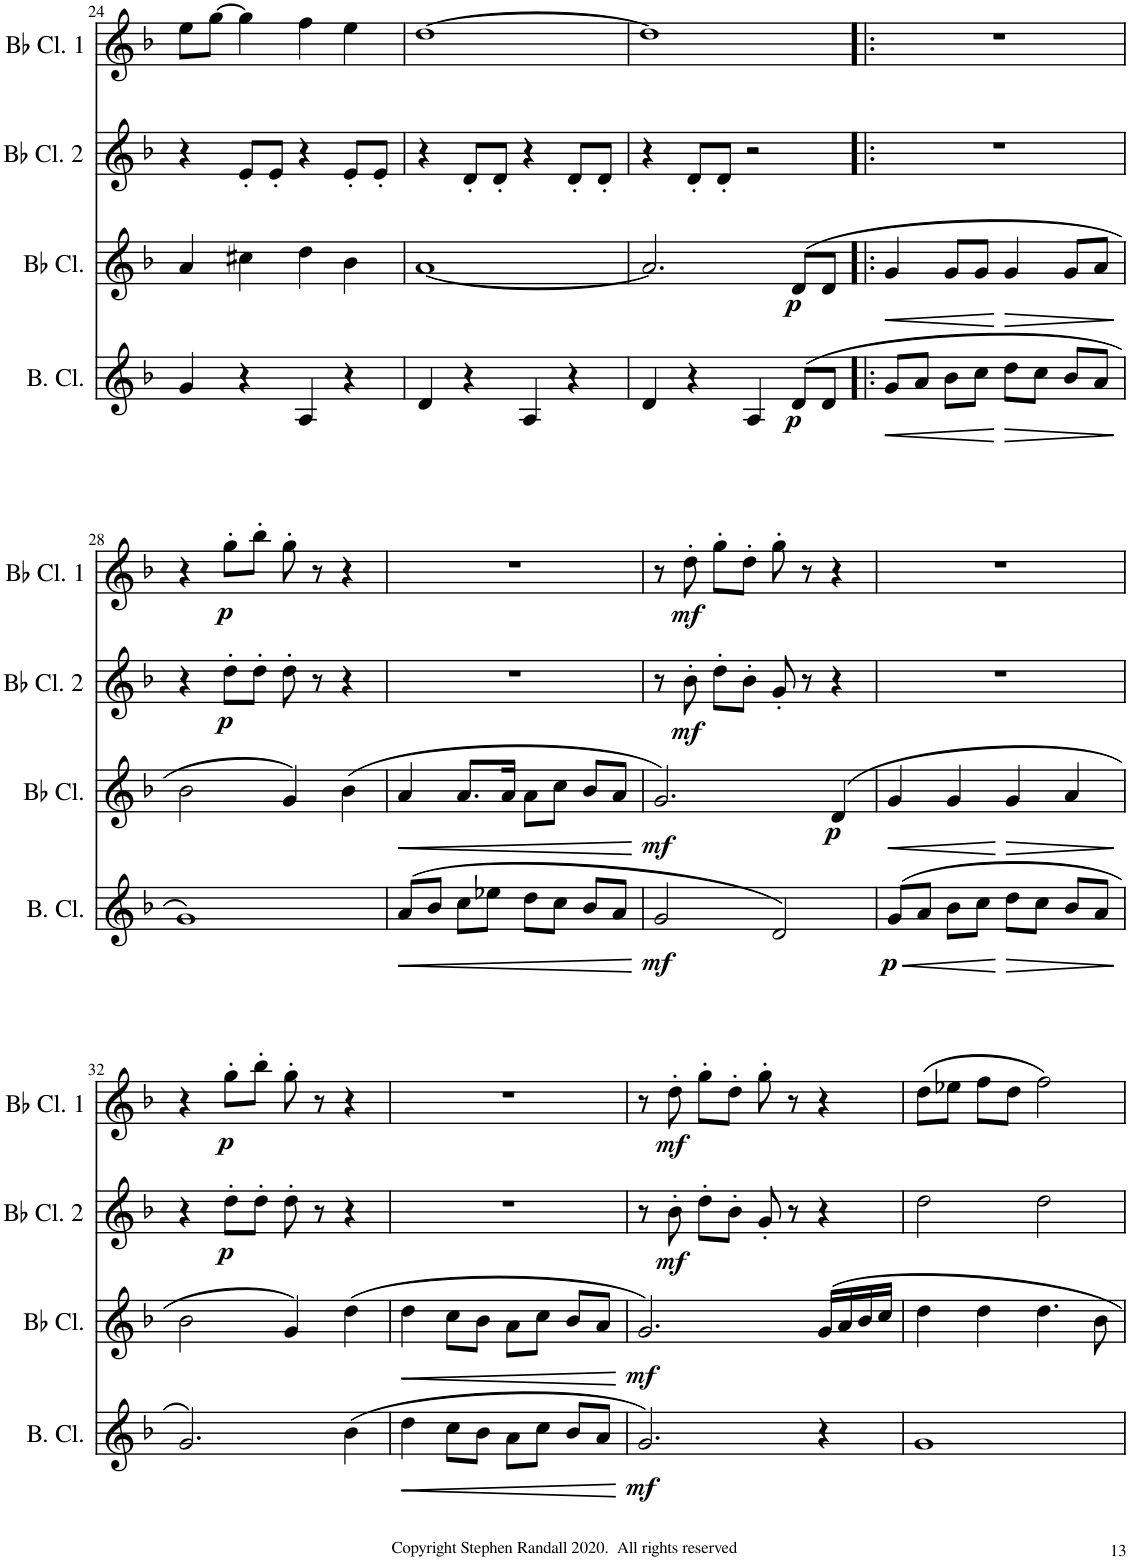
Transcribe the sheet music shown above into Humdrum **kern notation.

**kern	**dynam	**kern	**dynam	**kern	**dynam	**kern	**dynam
*part4	*part4	*part3	*part3	*part2	*part2	*part1	*part1
*staff4	*staff4	*staff3	*staff3	*staff2	*staff2	*staff1	*staff1
*I"Bass Clarinet	*	*I"Bb Clarinet	*	*I"Bb Clarinet 2	*	*I"Bb Clarinet 1	*
*I'B. Cl.	*	*I'Bb Cl.	*	*I'Bb Cl. 2	*	*I'Bb Cl. 1	*
!!LO:PB:g=z
*clefG2	*	*clefG2	*	*clefG2	*	*clefG2	*
*Trd8c14	*	*Trd1c2	*	*Trd1c2	*	*Trd1c2	*
*k[b-]	*	*k[b-]	*	*k[b-]	*	*k[b-]	*
*M4/4	*	*M4/4	*	*M4/4	*	*M4/4	*
=24	=24	=24	=24	=24	=24	=24	=24
4g/	.	4a/	.	4r	.	8ee\L	.
.	.	.	.	.	.	[8gg\J	.
4r	.	4cc#X\	.	8e'/L	.	4gg\]	.
.	.	.	.	8e'/J	.	.	.
4A/	.	4dd\	.	4r	.	4ff\	.
4r	.	4b-\	.	8e'/L	.	4ee\	.
.	.	.	.	8e'/J	.	.	.
=25	=25	=25	=25	=25	=25	=25	=25
4d/	.	[1a	.	4r	.	[1dd	.
4r	.	.	.	8d'/L	.	.	.
.	.	.	.	8d'/J	.	.	.
4A/	.	.	.	4r	.	.	.
4r	.	.	.	8d'/L	.	.	.
.	.	.	.	8d'/J	.	.	.
=26	=26	=26	=26	=26	=26	=26	=26
4d/	.	2.a/]	.	4r	.	1dd]	.
4r	.	.	.	8d'/L	.	.	.
.	.	.	.	8d'/J	.	.	.
4A/	.	.	.	2r	.	.	.
!	!LO:DY:b	!	!LO:DY:b	!	!	!	!
(8d/L	p	(8d/L	p	.	.	.	.
8d/J	.	8d/J	.	.	.	.	.
=27!|:	=27!|:	=27!|:	=27!|:	=27!|:	=27!|:	=27!|:	=27!|:
!	!LO:HP:b	!	!LO:HP:b	!	!	!	!
8g/L	<	4g/	<	1r	.	1r	.
8a/J	.	.	.	.	.	.	.
8b-\L	.	8g/L	.	.	.	.	.
8cc\J	.	8g/J	.	.	.	.	.
!	!LO:HP:n=1:b	!	!LO:HP:n=1:b	!	!	!	!
8dd\L	[ >	4g/	[ >	.	.	.	.
8cc\J	.	.	.	.	.	.	.
8b-/L	.	8g/L	.	.	.	.	.
8a/J	.	8a/J	.	.	.	.	.
.	]	.	]	.	.	.	.
!!LO:LB:g=z
=28	=28	=28	=28	=28	=28	=28	=28
1g)	.	2b-\	.	4r	.	4r	.
!	!	!	!	!	!LO:DY:b	!	!LO:DY:b
.	.	.	.	8dd'\L	p	8gg'\L	p
.	.	.	.	8dd'\J	.	8bb-'\J	.
.	.	4g/)	.	8dd'\	.	8gg'\	.
.	.	.	.	8r	.	8r	.
.	.	(4b-\	.	4r	.	4r	.
=29	=29	=29	=29	=29	=29	=29	=29
!	!LO:HP:b	!	!LO:HP:b	!	!	!	!
(8a/L	<	4a/	<	1r	.	1r	.
8b-/J	.	.	.	.	.	.	.
8cc\L	.	8.a/L	.	.	.	.	.
8ee-X\J	.	.	.	.	.	.	.
.	.	16a/Jk	.	.	.	.	.
8dd\L	.	8a\L	.	.	.	.	.
8cc\J	.	8cc\J	.	.	.	.	.
8b-/L	.	8b-/L	.	.	.	.	.
8a/J	.	8a/J	.	.	.	.	.
.	[	.	[	.	.	.	.
=30	=30	=30	=30	=30	=30	=30	=30
!	!LO:DY:b	!	!LO:DY:b	!	!	!	!
2g/	mf	2.g/)	mf	8r	.	8r	.
!	!	!	!	!	!LO:DY:b	!	!LO:DY:b
.	.	.	.	8b-'\	mf	8dd'\	mf
.	.	.	.	8dd'\L	.	8gg'\L	.
.	.	.	.	8b-'\J	.	8dd'\J	.
2d/)	.	.	.	8g'/	.	8gg'\	.
.	.	.	.	8r	.	8r	.
!	!	!	!LO:DY:b	!	!	!	!
.	.	(4d/	p	4r	.	4r	.
=31	=31	=31	=31	=31	=31	=31	=31
!	!LO:HP:b	!	!LO:HP:b	!	!	!	!
!	!LO:DY:n=1:b	!	!	!	!	!	!
(8g/L	< p	4g/	<	1r	.	1r	.
8a/J	.	.	.	.	.	.	.
8b-\L	.	4g/	.	.	.	.	.
8cc\J	.	.	.	.	.	.	.
!	!LO:HP:n=1:b	!	!LO:HP:n=1:b	!	!	!	!
8dd\L	[ >	4g/	[ >	.	.	.	.
8cc\J	.	.	.	.	.	.	.
8b-/L	.	4a/	.	.	.	.	.
8a/J	.	.	.	.	.	.	.
.	]	.	]	.	.	.	.
!!LO:LB:g=z
=32	=32	=32	=32	=32	=32	=32	=32
2.g/)	.	2b-\	.	4r	.	4r	.
!	!	!	!	!	!LO:DY:b	!	!LO:DY:b
.	.	.	.	8dd'\L	p	8gg'\L	p
.	.	.	.	8dd'\J	.	8bb-'\J	.
.	.	4g/)	.	8dd'\	.	8gg'\	.
.	.	.	.	8r	.	8r	.
(4b-\	.	(4dd\	.	4r	.	4r	.
=33	=33	=33	=33	=33	=33	=33	=33
!	!LO:HP:b	!	!LO:HP:b	!	!	!	!
4dd\	<	4dd\	<	1r	.	1r	.
8cc\L	.	8cc\L	.	.	.	.	.
8b-\J	.	8b-\J	.	.	.	.	.
8a\L	.	8a\L	.	.	.	.	.
8cc\J	.	8cc\J	.	.	.	.	.
8b-/L	.	8b-/L	.	.	.	.	.
8a/J	.	8a/J	.	.	.	.	.
.	[	.	[	.	.	.	.
=34	=34	=34	=34	=34	=34	=34	=34
!	!LO:DY:b	!	!LO:DY:b	!	!	!	!
2.g/)	mf	2.g/)	mf	8r	.	8r	.
!	!	!	!	!	!LO:DY:b	!	!LO:DY:b
.	.	.	.	8b-'\	mf	8dd'\	mf
.	.	.	.	8dd'\L	.	8gg'\L	.
.	.	.	.	8b-'\J	.	8dd'\J	.
.	.	.	.	8g'/	.	8gg'\	.
.	.	.	.	8r	.	8r	.
4r	.	16g/LL	.	4r	.	4r	.
.	.	16a/	.	.	.	.	.
.	.	16b-/	.	.	.	.	.
.	.	16cc/JJ	.	.	.	.	.
=35	=35	=35	=35	=35	=35	=35	=35
1g	.	4dd\	.	2dd\	.	(8dd\L	.
.	.	.	.	.	.	8ee-X\J	.
.	.	4dd\	.	.	.	8ff\L	.
.	.	.	.	.	.	8dd\J	.
.	.	4.dd\	.	2dd\	.	2ff\)	.
.	.	8b-\	.	.	.	.	.
=	=	=	=	=	=	=	=
*-	*-	*-	*-	*-	*-	*-	*-
